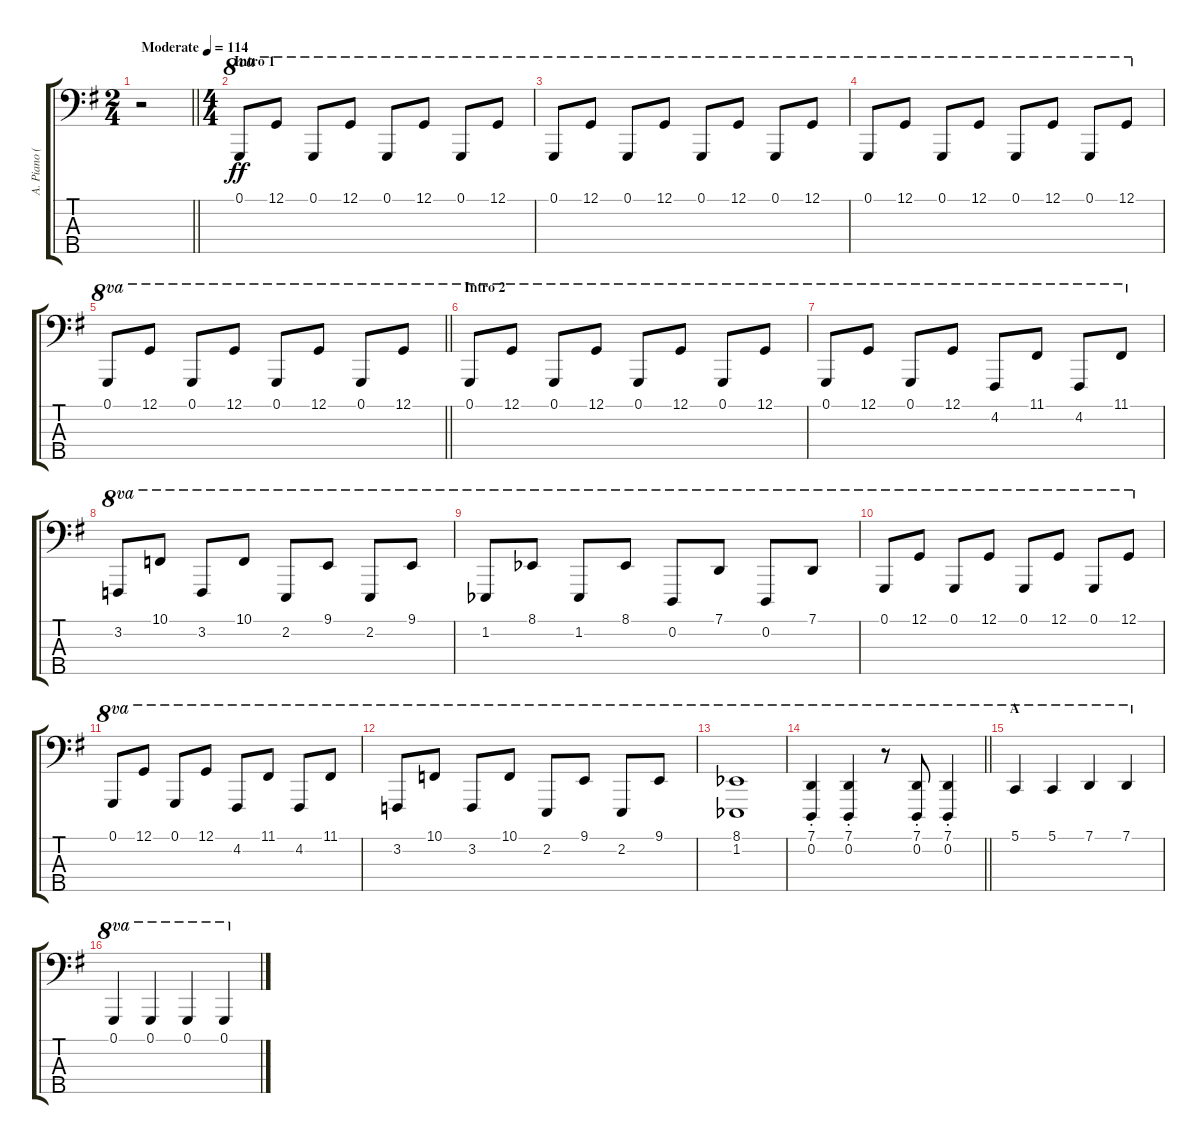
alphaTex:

\track ("A. Piano (Left Hand)" "A. Piano (") {instrument acousticgrandpiano}
\staff {score tabs}
\tuning (G2 D2 A1 E1 B0) {hide}
\ts (2 4)
\tempo (114 "Moderate")
\clef f4
\barLineRight lightlight
\ks g
r.2{dy ff instrument acousticgrandpiano} |
\ts (4 4)
\section ("" "Intro 1")
0.1.8{ot 8va} 12.1.8{ot 8va} 0.1.8{ot 8va} 12.1.8{ot 8va} 0.1.8{ot 8va} 12.1.8{ot 8va} 0.1.8{ot 8va} 12.1.8{ot 8va} |
0.1.8{ot 8va} 12.1.8{ot 8va} 0.1.8{ot 8va} 12.1.8{ot 8va} 0.1.8{ot 8va} 12.1.8{ot 8va} 0.1.8{ot 8va} 12.1.8{ot 8va} |
0.1.8{ot 8va} 12.1.8{ot 8va} 0.1.8{ot 8va} 12.1.8{ot 8va} 0.1.8{ot 8va} 12.1.8{ot 8va} 0.1.8{ot 8va} 12.1.8{ot 8va} |
\barLineRight lightlight
0.1.8{ot 8va} 12.1.8{ot 8va} 0.1.8{ot 8va} 12.1.8{ot 8va} 0.1.8{ot 8va} 12.1.8{ot 8va} 0.1.8{ot 8va} 12.1.8{ot 8va} |
\section ("" "Intro 2")
0.1.8{ot 8va} 12.1.8{ot 8va} 0.1.8{ot 8va} 12.1.8{ot 8va} 0.1.8{ot 8va} 12.1.8{ot 8va} 0.1.8{ot 8va} 12.1.8{ot 8va} |
0.1.8{ot 8va} 12.1.8{ot 8va} 0.1.8{ot 8va} 12.1.8{ot 8va} 4.2.8{ot 8va} 11.1.8{ot 8va} 4.2.8{ot 8va} 11.1.8{ot 8va} |
3.2.8{ot 8va} 10.1.8{ot 8va} 3.2.8{ot 8va} 10.1.8{ot 8va} 2.2.8{ot 8va} 9.1.8{ot 8va} 2.2.8{ot 8va} 9.1.8{ot 8va} |
1.2{acc b}.8{ot 8va} 8.1{acc b}.8{ot 8va} 1.2{acc b}.8{ot 8va} 8.1{acc b}.8{ot 8va} 0.2.8{ot 8va} 7.1.8{ot 8va} 0.2.8{ot 8va} 7.1.8{ot 8va} |
0.1.8{ot 8va} 12.1.8{ot 8va} 0.1.8{ot 8va} 12.1.8{ot 8va} 0.1.8{ot 8va} 12.1.8{ot 8va} 0.1.8{ot 8va} 12.1.8{ot 8va} |
0.1.8{ot 8va} 12.1.8{ot 8va} 0.1.8{ot 8va} 12.1.8{ot 8va} 4.2.8{ot 8va} 11.1.8{ot 8va} 4.2.8{ot 8va} 11.1.8{ot 8va} |
3.2.8{ot 8va} 10.1.8{ot 8va} 3.2.8{ot 8va} 10.1.8{ot 8va} 2.2.8{ot 8va} 9.1.8{ot 8va} 2.2.8{ot 8va} 9.1.8{ot 8va} |
(8.1{acc b} 1.2{acc b}).1{ot 8va} |
\barLineRight lightlight
(7.1{st} 0.2{st}).4{ot 8va} (7.1{st} 0.2{st}).4{ot 8va} r.8{ot 8va} (7.1{st} 0.2{st}).8{ot 8va} (7.1{st} 0.2{st}).4{ot 8va} |
\section ("" "A")
5.1.4{ot 8va} 5.1.4{ot 8va} 7.1.4{ot 8va} 7.1.4{ot 8va} |
0.1.4{ot 8va} 0.1.4{ot 8va} 0.1.4{ot 8va} 0.1.4{ot 8va}
